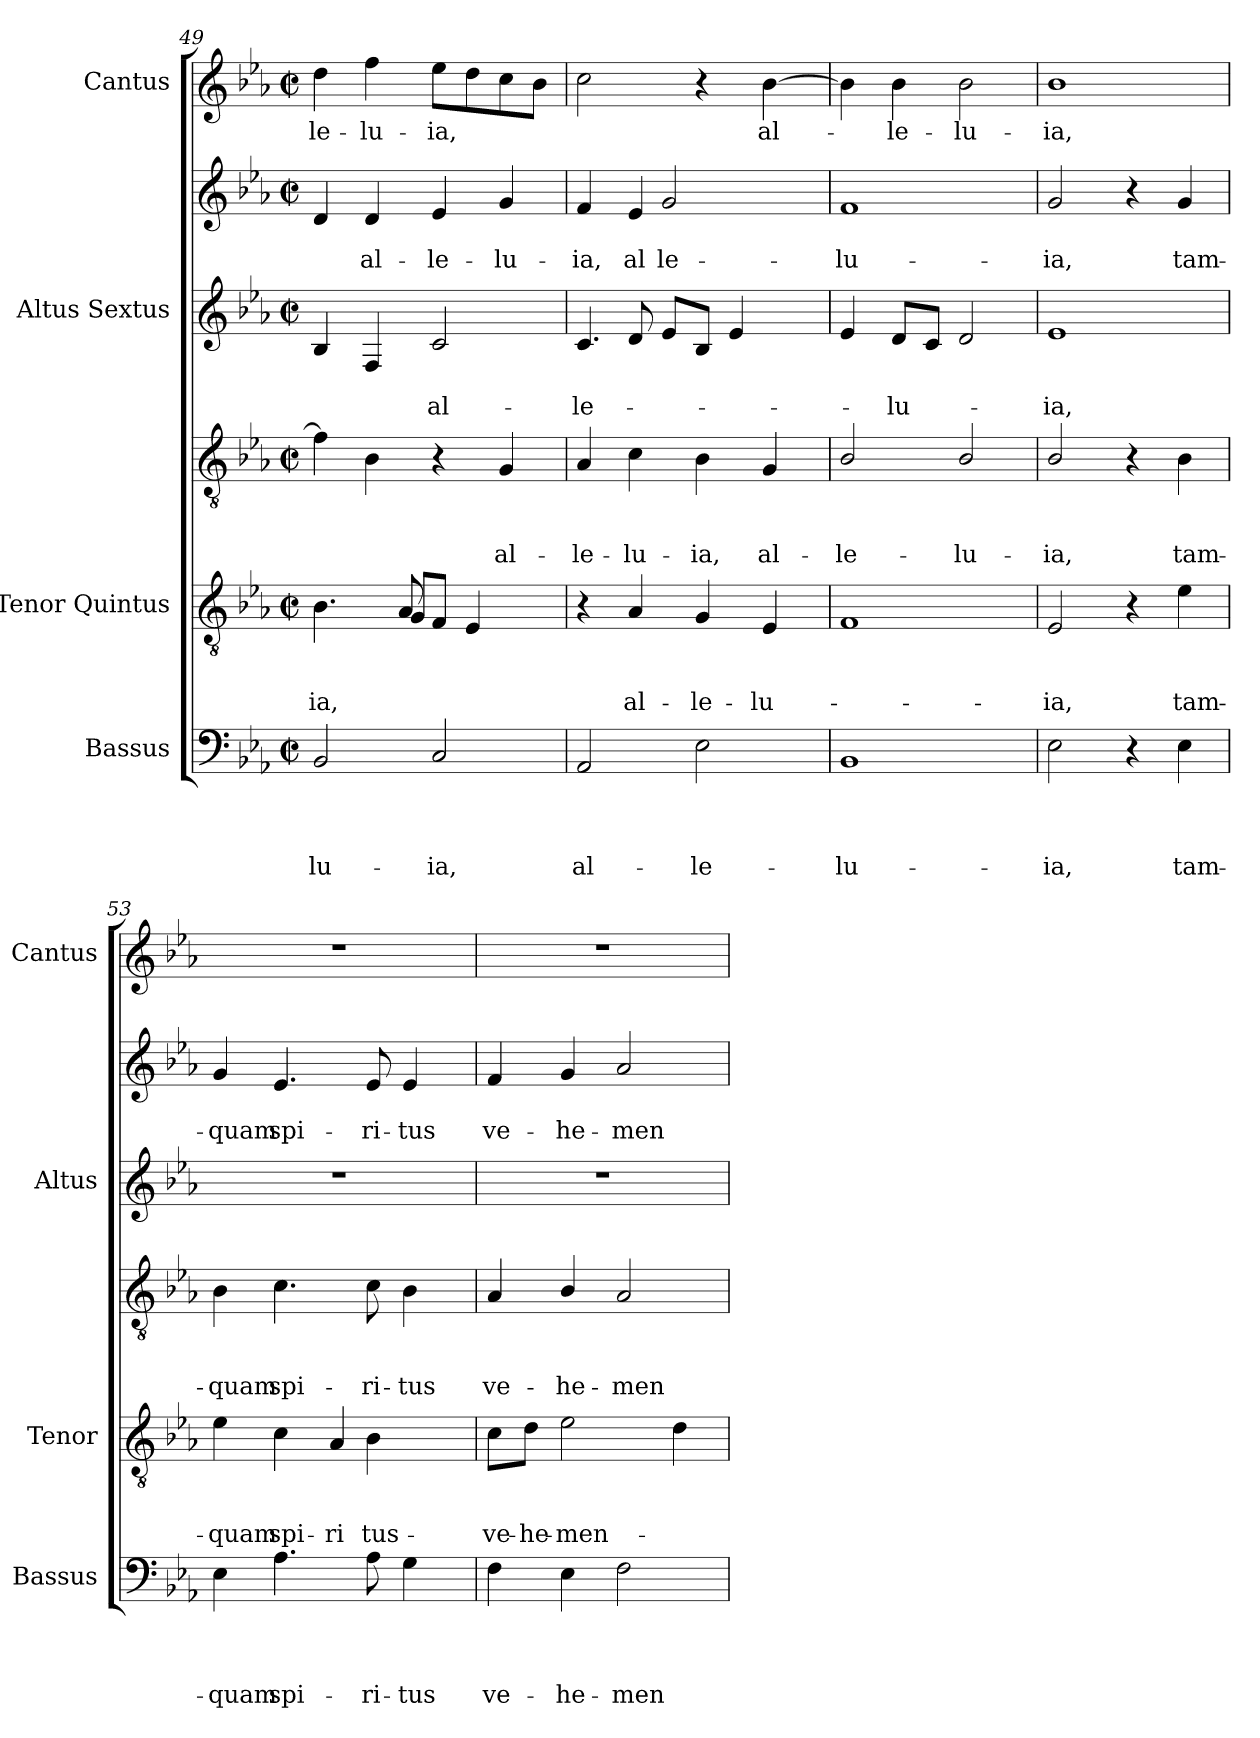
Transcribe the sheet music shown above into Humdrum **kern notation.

**kern	**text	**text	**text	**text	**kern	**text	**text	**text	**kern	**text	**text	**text	**kern	**text	**text	**kern	**text	**text	**kern	**text
*part4	*part4	*part4	*part4	*part4	*part3	*part3	*part3	*part3	*part3	*part3	*part3	*part3	*part2	*part2	*part2	*part2	*part2	*part2	*part1	*part1
*staff6	*staff6	*staff6	*staff6	*staff6	*staff5	*staff5	*staff5	*staff5	*staff4	*staff4	*staff4	*staff4	*staff3	*staff3	*staff3	*staff2	*staff2	*staff2	*staff1	*staff1
*I"Bassus	*	*	*	*	*I"Tenor Quintus	*	*	*	*	*	*	*	*I"Altus Sextus	*	*	*	*	*	*I"Cantus	*
*I'Bassus	*	*	*	*	*I'Tenor	*	*	*	*	*	*	*	*I'Altus	*	*	*	*	*	*I'Cantus	*
*clefF4	*	*	*	*	*clefGv2	*	*	*	*clefGv2	*	*	*	*clefG2	*	*	*clefG2	*	*	*clefG2	*
*k[b-e-a-]	*	*	*	*	*k[b-e-a-]	*	*	*	*k[b-e-a-]	*	*	*	*k[b-e-a-]	*	*	*k[b-e-a-]	*	*	*k[b-e-a-]	*
*E-:	*	*	*	*	*E-:	*	*	*	*E-:	*	*	*	*E-:	*	*	*E-:	*	*	*E-:	*
*M2/2	*	*	*	*	*M2/2	*	*	*	*M2/2	*	*	*	*M2/2	*	*	*M2/2	*	*	*M2/2	*
*met(c|)	*	*	*	*	*met(c|)	*	*	*	*met(c|)	*	*	*	*met(c|)	*	*	*met(c|)	*	*	*met(c|)	*
=49	=49	=49	=49	=49	=49	=49	=49	=49	=49	=49	=49	=49	=49	=49	=49	=49	=49	=49	=49	=49
!	!	!	!	!LO:LY:b	!	!	!	!LO:LY:b	!	!	!	!	!	!	!	!	!	!	!	!LO:LY:b
*	*	*	*	*	*^	*	*	*	*	*	*	*	*	*	*	*	*	*	*	*
2BB-/	.	.	.	-lu-	4.B-\	4.ryy	.	.	-ia,	4f\]	.	.	.	4B-/	.	.	4d/	.	.	4dd\	-le-
!	!	!	!	!	!	!	!	!	!	!	!	!	!	!	!	!	!	!	!LO:LY:b	!	!LO:LY:b
.	.	.	.	.	.	.	.	.	.	4B-\	.	.	.	4F/	.	.	4d/	.	al-	4ff\	-lu-
.	.	.	.	.	8A-/	8G/L	.	.	.	.	.	.	.	.	.	.	.	.	.	.	.
!	!	!	!	!LO:LY:b	!	!	!	!	!	!	!	!	!	!	!	!LO:LY:b	!	!	!LO:LY:b	!	!LO:LY:b
2C/	.	.	.	-ia,	8ryy	8F/J	.	.	.	4r	.	.	.	2c/	.	-al-	4e-/	.	-le-	8ee-\L	-ia,
.	.	.	.	.	4.ryy	4E-/	.	.	.	.	.	.	.	.	.	.	.	.	.	8dd\	.
!	!	!	!	!	!	!	!	!	!	!	!	!	!LO:LY:b	!	!	!	!	!	!LO:LY:b	!	!
.	.	.	.	.	.	.	.	.	.	4G/	.	.	-al-	.	.	.	4g/	.	-lu-	8cc\	.
.	.	.	.	.	.	8ryy	.	.	.	.	.	.	.	.	.	.	.	.	.	8b-\J	.
=50	=50	=50	=50	=50	=50	=50	=50	=50	=50	=50	=50	=50	=50	=50	=50	=50	=50	=50	=50	=50	=50
!	!	!	!	!LO:LY:b	!	!	!	!	!	!	!	!	!LO:LY:b	!	!	!LO:LY:b	!	!	!LO:LY:b	!	!
*	*	*	*	*	*v	*v	*	*	*	*	*	*	*	*^	*	*	*^	*	*	*	*
2AA-/	.	.	.	al-	4r	.	.	.	4A-/	.	.	le-	4.c/	4ryy	.	-le-	4f/	4.ryy	.	-ia,	2cc\	.
!	!	!	!	!	!	!	!	!LO:LY:b	!	!	!	!LO:LY:b	!	!	!	!	!	!	!	!LO:LY:b	!	!
.	.	.	.	.	4A-/	.	.	-al-	4c\	.	.	-lu-	.	8d/	.	.	4e-/	.	.	al-	.	.
!	!	!	!	!	!	!	!	!	!	!	!	!	!	!	!	!	!	!	!	!LO:LY:b	!	!
.	.	.	.	.	.	.	.	.	.	.	.	.	8ryy	8e-/L	.	.	.	2g/	.	-le-	.	.
!	!	!	!	!LO:LY:b	!	!	!	!LO:LY:b	!	!	!	!LO:LY:b	!	!	!	!	!	!	!	!	!	!
2E-\	.	.	.	-le-	4G/	.	.	-le-	4B-\	.	.	-ia,	2ryy	8B-/J	.	.	8ryy	.	.	.	4r	.
.	.	.	.	.	.	.	.	.	.	.	.	.	.	4e-/	.	.	4.ryy	.	.	.	.	.
!	!	!	!	!	!	!	!	!LO:LY:b	!	!	!	!LO:LY:b	!	!	!	!	!	!	!	!	!	!LO:LY:b
.	.	.	.	.	4E-/	.	.	-lu-	4G/	.	.	al-	.	.	.	.	.	.	.	.	[>4b-\	al-
.	.	.	.	.	.	.	.	.	.	.	.	.	.	8ryy	.	.	.	8ryy	.	.	.	.
=51	=51	=51	=51	=51	=51	=51	=51	=51	=51	=51	=51	=51	=51	=51	=51	=51	=51	=51	=51	=51	=51	=51
!	!	!	!	!LO:LY:b	!	!	!	!	!	!	!	!LO:LY:b	!	!	!	!	!	!	!	!LO:LY:b	!	!
*	*	*	*	*	*	*	*	*	*	*	*	*	*v	*v	*	*	*	*	*	*	*	*
*	*	*	*	*	*	*	*	*	*	*	*	*	*	*	*	*v	*v	*	*	*	*
1BB-	.	.	.	-lu-	1F	.	.	.	2B-/	.	.	-le-	4e-/	.	.	1f	.	-lu-	4b-\]	.
!	!	!	!	!	!	!	!	!	!	!	!	!	!	!	!LO:LY:b	!	!	!	!	!LO:LY:b
.	.	.	.	.	.	.	.	.	.	.	.	.	8d/L	.	-lu-	.	.	.	4b-\	-le-
.	.	.	.	.	.	.	.	.	.	.	.	.	8c/J	.	.	.	.	.	.	.
!	!	!	!	!	!	!	!	!	!	!	!	!LO:LY:b	!	!	!	!	!	!	!	!LO:LY:b
.	.	.	.	.	.	.	.	.	2B-/	.	.	-lu-	2d/	.	.	.	.	.	2b-\	-lu-
=52	=52	=52	=52	=52	=52	=52	=52	=52	=52	=52	=52	=52	=52	=52	=52	=52	=52	=52	=52	=52
!	!	!	!	!LO:LY:b	!	!	!	!LO:LY:b	!	!	!	!LO:LY:b	!	!	!LO:LY:b	!	!	!LO:LY:b	!	!LO:LY:b
2E-\	.	.	.	-ia,	2E-/	.	.	-ia,	2B-/	.	.	-ia,	1e-	.	-ia,	2g/	.	-ia,	1b-	-ia,
4r	.	.	.	.	4r	.	.	.	4r	.	.	.	.	.	.	4r	.	.	.	.
!	!	!	!	!LO:LY:b	!	!	!	!LO:LY:b	!	!	!	!LO:LY:b	!	!	!	!	!	!LO:LY:b	!	!
4E-\	.	.	.	tam-	4e-\	.	.	tam-	4B-\	.	.	tam-	.	.	.	4g/	.	tam-	.	.
=53	=53	=53	=53	=53	=53	=53	=53	=53	=53	=53	=53	=53	=53	=53	=53	=53	=53	=53	=53	=53
!	!	!	!	!LO:LY:b	!	!	!	!LO:LY:b	!	!	!	!LO:LY:b	!	!	!	!	!	!LO:LY:b	!	!
*	*	*	*	*	*^	*	*	*	*	*	*	*	*	*	*	*	*	*	*	*
4E-\	.	.	.	-quam	4e-\	2ryy	.	.	quam	4B-\	.	.	-quam	1r	.	.	4g/	.	quam	1r	.
!	!	!	!	!LO:LY:b	!	!	!	!	!LO:LY:b	!	!	!	!LO:LY:b	!	!	!	!	!	!LO:LY:b	!	!
4.A-\	.	.	.	spi-	4c\	.	.	.	spi-	4.c\	.	.	spi-	.	.	.	4.e-/	.	spi-	.	.
!	!	!	!	!	!	!	!	!	!LO:LY:b	!	!	!	!	!	!	!	!	!	!	!	!
.	.	.	.	.	4A-/	8ryy	.	.	-ri-	.	.	.	.	.	.	.	.	.	.	.	.
!	!	!	!	!LO:LY:b	!	!	!	!	!LO:LY:b	!	!	!	!LO:LY:b	!	!	!	!	!	!LO:LY:b	!	!
8A-\	.	.	.	-ri-	.	4B-\	.	.	-tus	8c\	.	.	-ri-	.	.	.	8e-/	.	-ri-	.	.
!	!	!	!	!LO:LY:b	!	!	!	!	!	!	!	!	!LO:LY:b	!	!	!	!	!	!LO:LY:b	!	!
4G\	.	.	.	-tus	8ryy	.	.	.	.	4B-\	.	.	-tus	.	.	.	4e-/	.	-tus	.	.
.	.	.	.	.	8ryy	8ryy	.	.	.	.	.	.	.	.	.	.	.	.	.	.	.
!!LO:PB:g=z
=54	=54	=54	=54	=54	=54	=54	=54	=54	=54	=54	=54	=54	=54	=54	=54	=54	=54	=54	=54	=54	=54
!	!	!	!	!LO:LY:b	!	!	!	!	!LO:LY:b	!	!	!	!LO:LY:b	!	!	!	!	!	!LO:LY:b	!	!
*	*	*	*	*	*v	*v	*	*	*	*	*	*	*	*	*	*	*	*	*	*	*
4F\	.	.	.	ve-	8c\L	.	.	-ve-	4A-/	.	.	ve-	1r	.	.	4f/	.	ve-	1r	.
!	!	!	!	!	!	!	!	!LO:LY:b	!	!	!	!	!	!	!	!	!	!	!	!
.	.	.	.	.	8d\J	.	.	-he-	.	.	.	.	.	.	.	.	.	.	.	.
!	!	!	!	!LO:LY:b	!	!	!	!LO:LY:b	!	!	!	!LO:LY:b	!	!	!	!	!	!LO:LY:b	!	!
4E-\	.	.	.	-he-	2e-\	.	.	-men-	4B-/	.	.	-he-	.	.	.	4g/	.	-he-	.	.
!	!	!	!	!LO:LY:b	!	!	!	!	!	!	!	!LO:LY:b	!	!	!	!	!	!LO:LY:b	!	!
2F\	.	.	.	-men-	.	.	.	.	2A-/	.	.	-men-	.	.	.	2a-/	.	-men-	.	.
.	.	.	.	.	4d\	.	.	.	.	.	.	.	.	.	.	.	.	.	.	.
=	=	=	=	=	=	=	=	=	=	=	=	=	=	=	=	=	=	=	=	=
*-	*-	*-	*-	*-	*-	*-	*-	*-	*-	*-	*-	*-	*-	*-	*-	*-	*-	*-	*-	*-
